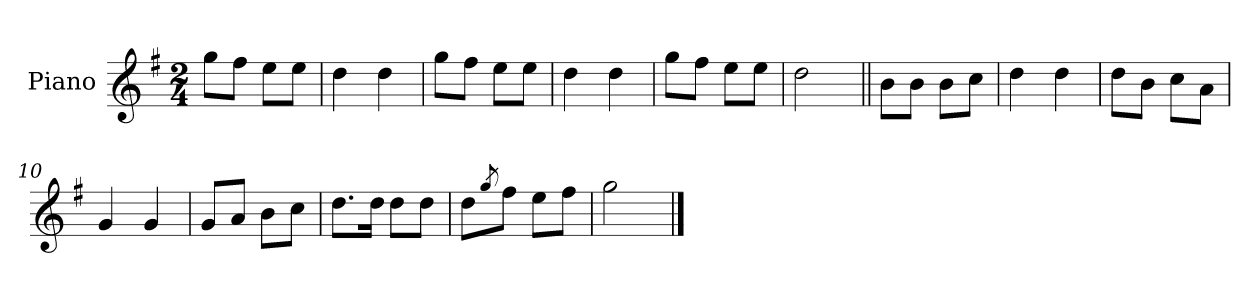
**kern
*part1
*staff1
*I"Piano
*I'Pno.
*clefG2
*k[f#]
*M2/4
=1
8gg\L
8ff#\J
8ee\L
8ee\J
=2
4dd\
4dd\
=3
8gg\L
8ff#\J
8ee\L
8ee\J
=4
4dd\
4dd\
=5
8gg\L
8ff#\J
8ee\L
8ee\J
=6
2dd\
=7||
8b\L
8b\J
8b\L
8cc\J
=8
4dd\
4dd\
=9
8dd\L
8b\J
8cc\L
8a\J
=10
4g/
4g/
!!LO:LB:g=z
=11
8g/L
8a/J
8b\L
8cc\J
=12
8.dd\L
16dd\Jk
8dd\L
8dd\J
=13
8dd\L
8qgg/
8ff#\J
8ee\L
8ff#\J
=14
2gg\
==
*-
